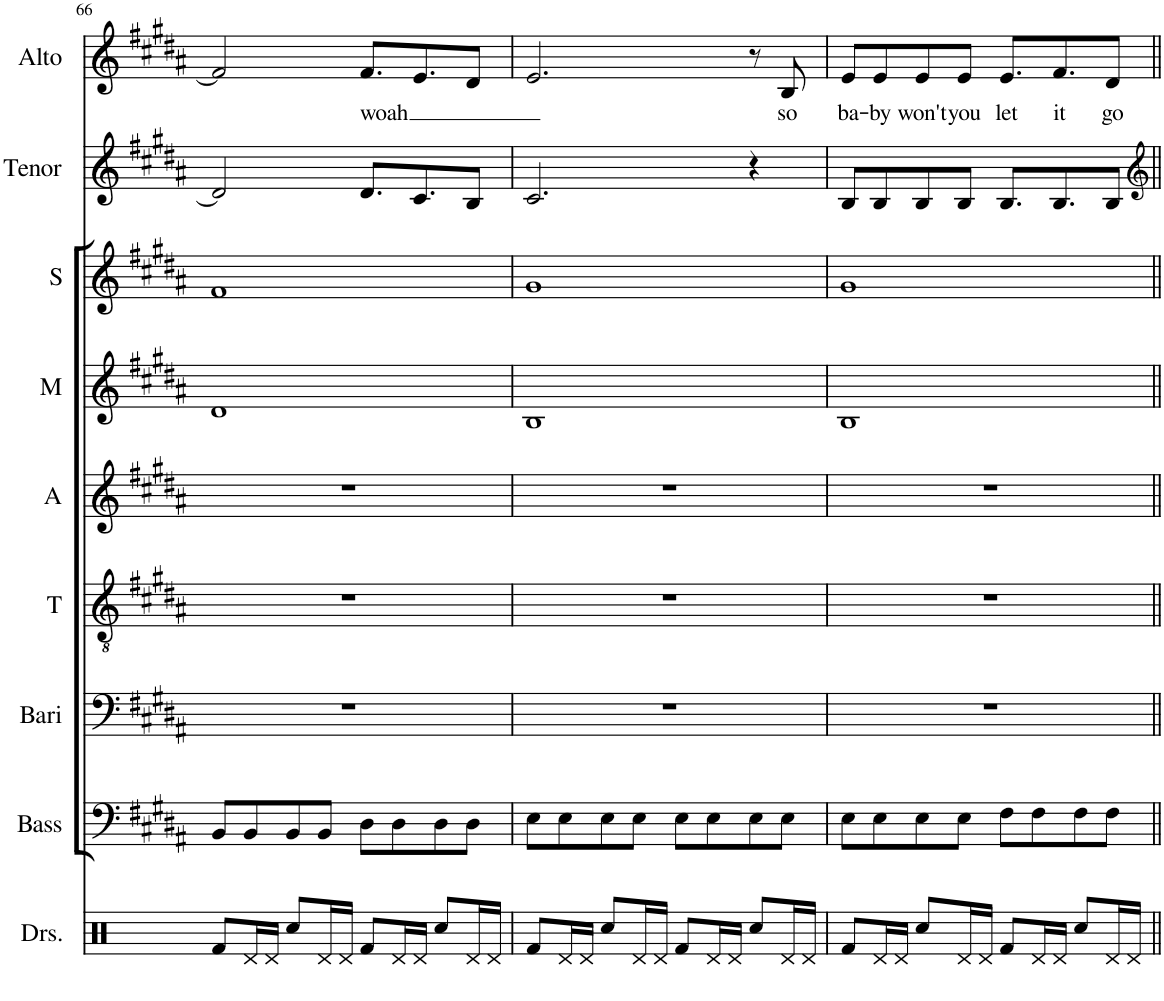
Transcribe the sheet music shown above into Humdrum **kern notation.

**kern	**kern	**kern	**kern	**kern	**kern	**kern	**kern	**kern	**text
*part9	*part8	*part7	*part6	*part5	*part4	*part3	*part2	*part1	*part1
*staff9	*staff8	*staff7	*staff6	*staff5	*staff4	*staff3	*staff2	*staff1	*staff1
*I"Drumset	*I"Bass	*I"Baritone	*I"Tenor	*I"Alto	*I"Mezzo	*I"Soprano	*I"Tenor	*I"Alto	*
*I'Drs.	*I'Bass	*I'Bari	*I'T	*I'A	*I'M	*I'S	*I'Tenor	*I'Alto	*
!!LO:PB:g=z
*clefX	*clefF4	*clefF4	*clefGv2	*clefG2	*clefG2	*clefG2	*clefG2	*clefG2	*
*k[]	*k[f#c#g#d#a#]	*k[f#c#g#d#a#]	*k[f#c#g#d#a#]	*k[f#c#g#d#a#]	*k[f#c#g#d#a#]	*k[f#c#g#d#a#]	*k[f#c#g#d#a#]	*k[f#c#g#d#a#]	*
*M4/4	*M4/4	*M4/4	*M4/4	*M4/4	*M4/4	*M4/4	*M4/4	*M4/4	*
=66	=66	=66	=66	=66	=66	=66	=66	=66	=66
8Rf/L	8BB/L	1r	1r	1r	1d#	1f#	2d#/]	2f#/]	.
16Rd/L	8BB/	.	.	.	.	.	.	.	.
16Rd/JJ	.	.	.	.	.	.	.	.	.
8Rcc/L	8BB/	.	.	.	.	.	.	.	.
16Rd/L	8BB/J	.	.	.	.	.	.	.	.
16Rd/JJ	.	.	.	.	.	.	.	.	.
!	!	!	!	!	!	!	!	!	!LO:LY:b
8Rf/L	8D#\L	.	.	.	.	.	8.d#/L	8.f#/L	woah
16Rd/L	8D#\	.	.	.	.	.	.	.	.
16Rd/JJ	.	.	.	.	.	.	8.c#/	8.e/	.
8Rcc/L	8D#\	.	.	.	.	.	.	.	.
16Rd/L	8D#\J	.	.	.	.	.	8B/J	8d#/J	.
16Rd/JJ	.	.	.	.	.	.	.	.	.
=67	=67	=67	=67	=67	=67	=67	=67	=67	=67
8Rf/L	8E\L	1r	1r	1r	1B	1g#	2.c#/	2.e/	.
16Rd/L	8E\	.	.	.	.	.	.	.	.
16Rd/JJ	.	.	.	.	.	.	.	.	.
8Rcc/L	8E\	.	.	.	.	.	.	.	.
16Rd/L	8E\J	.	.	.	.	.	.	.	.
16Rd/JJ	.	.	.	.	.	.	.	.	.
8Rf/L	8E\L	.	.	.	.	.	.	.	.
16Rd/L	8E\	.	.	.	.	.	.	.	.
16Rd/JJ	.	.	.	.	.	.	.	.	.
8Rcc/L	8E\	.	.	.	.	.	4r	8r	.
!	!	!	!	!	!	!	!	!	!LO:LY:b
16Rd/L	8E\J	.	.	.	.	.	.	8B/	so
16Rd/JJ	.	.	.	.	.	.	.	.	.
=68	=68	=68	=68	=68	=68	=68	=68	=68	=68
!	!	!	!	!	!	!	!	!	!LO:LY:b
8Rf/L	8E\L	1r	1r	1r	1B	1g#	8B/L	8e/L	ba-
!	!	!	!	!	!	!	!	!	!LO:LY:b
16Rd/L	8E\	.	.	.	.	.	8B/	8e/	-by
16Rd/JJ	.	.	.	.	.	.	.	.	.
!	!	!	!	!	!	!	!	!	!LO:LY:b
8Rcc/L	8E\	.	.	.	.	.	8B/	8e/	won't
!	!	!	!	!	!	!	!	!	!LO:LY:b
16Rd/L	8E\J	.	.	.	.	.	8B/J	8e/J	you
16Rd/JJ	.	.	.	.	.	.	.	.	.
!	!	!	!	!	!	!	!	!	!LO:LY:b
8Rf/L	8F#\L	.	.	.	.	.	8.B/L	8.e/L	let
16Rd/L	8F#\	.	.	.	.	.	.	.	.
!	!	!	!	!	!	!	!	!	!LO:LY:b
16Rd/JJ	.	.	.	.	.	.	8.B/	8.f#/	it
8Rcc/L	8F#\	.	.	.	.	.	.	.	.
!	!	!	!	!	!	!	!	!	!LO:LY:b
16Rd/L	8F#\J	.	.	.	.	.	8B/J	8d#/J	go
16Rd/JJ	.	.	.	.	.	.	.	.	.
=||	=||	=||	=||	=||	=||	=||	=||	=||	=||
*-	*-	*-	*-	*-	*-	*-	*-	*-	*-
